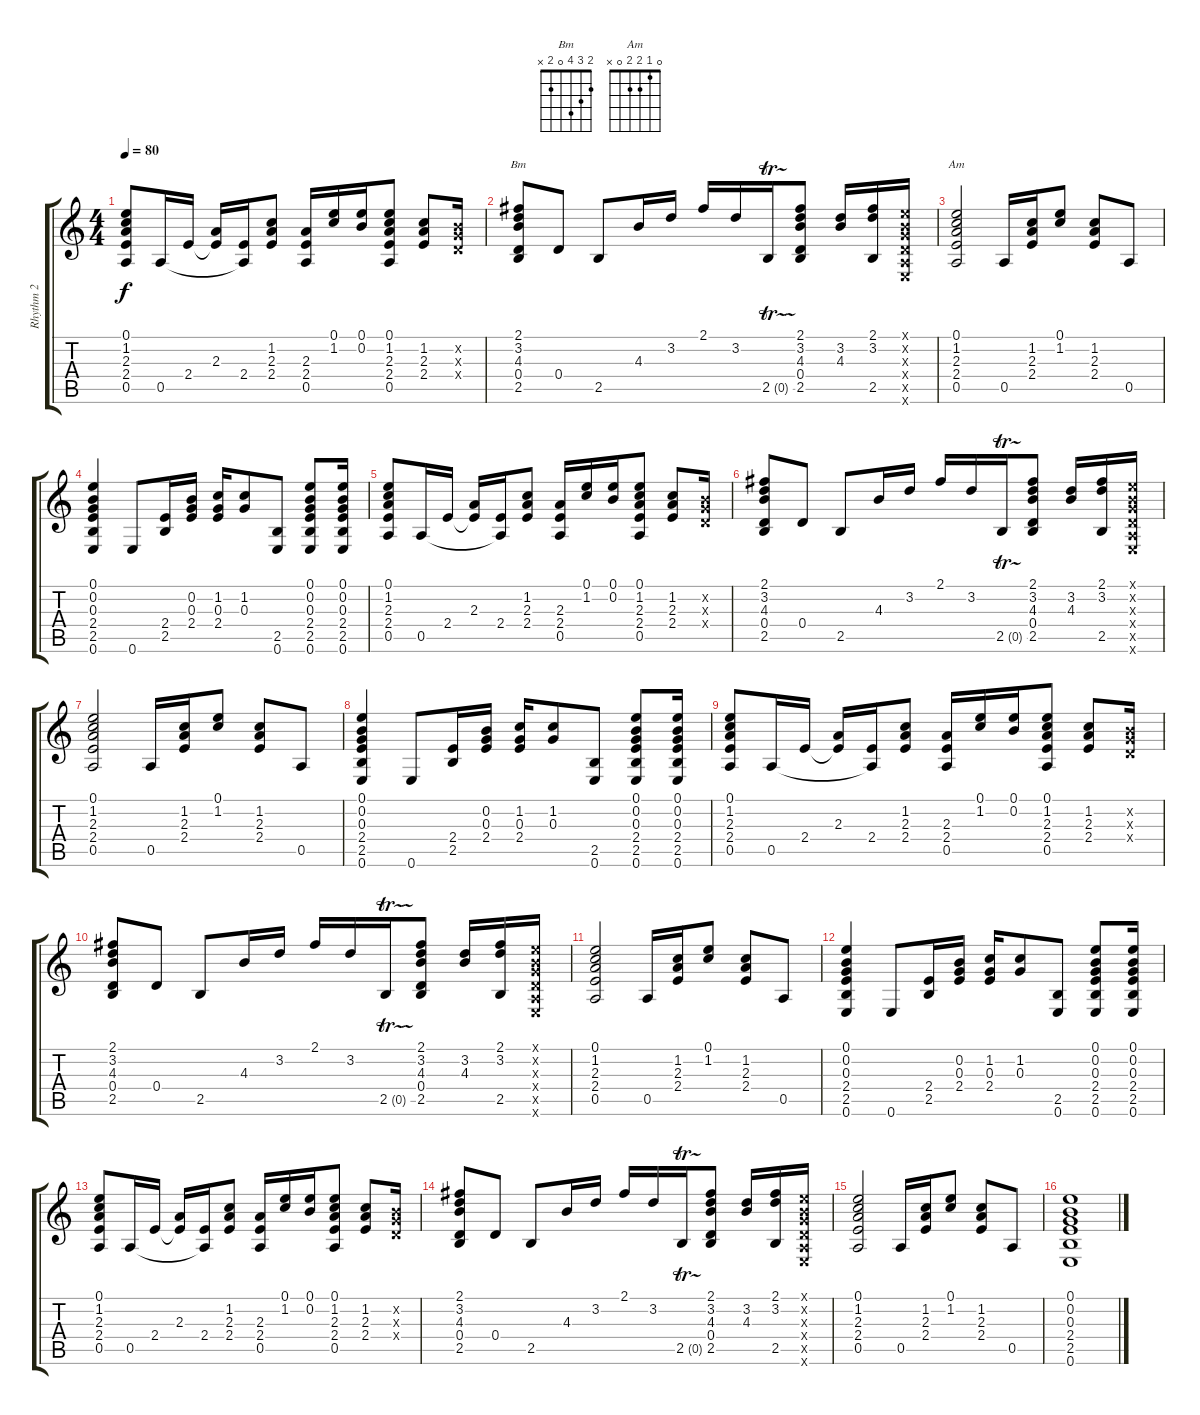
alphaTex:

\track ("Rhythm 2" "Rhythm 2") {instrument acousticguitarsteel}
\staff {score tabs}
\tuning (E4 B3 G3 D3 A2 E2) {hide}
\chord ("Bm" 2 3 4 0 2 x)
\chord ("Am" 0 1 2 2 0 x)
\ts (4 4)
\tempo 80
\clef g2
\ks c
(0.1 1.2 2.3 2.4 0.5).8{dy f} 0.5.16 2.4.16 (2.3 2.4{t}).16 (2.4 0.5{t}).16 (1.2 2.3 2.4).8 (2.3 2.4 0.5).16 (0.1 1.2).16 (0.1 0.2).16 (0.1 1.2 2.3 2.4 0.5).8 (1.2 2.3 2.4).8 (0.2{x} 0.3{x} 0.4{x}).16 |
(2.1 3.2 4.3 0.4 2.5).8{ch "Bm"} 0.4.8 2.5.8 4.3.16 3.2.16 2.1.16 3.2.16 2.5{tr (0 32)}.16 (2.1 3.2 4.3 0.4 2.5).8 (3.2 4.3).16 (2.1 3.2 2.5).16 (0.1{x} 0.2{x} 0.3{x} 0.4{x} 0.5{x} 0.6{x}).16 |
(0.1 1.2 2.3 2.4 0.5).2{ch "Am"} 0.5.16 (1.2 2.3 2.4).16 (0.1 1.2).8 (1.2 2.3 2.4).8 0.5.8 |
(0.1 0.2 0.3 2.4 2.5 0.6).4 0.6.8 (2.4 2.5).16 (0.2 0.3 2.4).16 (1.2 0.3 2.4).16 (1.2 0.3).8 (2.5 0.6).8 (0.1 0.2 0.3 2.4 2.5 0.6).8 (0.1 0.2 0.3 2.4 2.5 0.6).16 |
(0.1 1.2 2.3 2.4 0.5).8 0.5.16 2.4.16 (2.3 2.4{t}).16 (2.4 0.5{t}).16 (1.2 2.3 2.4).8 (2.3 2.4 0.5).16 (0.1 1.2).16 (0.1 0.2).16 (0.1 1.2 2.3 2.4 0.5).8 (1.2 2.3 2.4).8 (0.2{x} 0.3{x} 0.4{x}).16 |
(2.1 3.2 4.3 0.4 2.5).8 0.4.8 2.5.8 4.3.16 3.2.16 2.1.16 3.2.16 2.5{tr (0 32)}.16 (2.1 3.2 4.3 0.4 2.5).8 (3.2 4.3).16 (2.1 3.2 2.5).16 (0.1{x} 0.2{x} 0.3{x} 0.4{x} 0.5{x} 0.6{x}).16 |
(0.1 1.2 2.3 2.4 0.5).2 0.5.16 (1.2 2.3 2.4).16 (0.1 1.2).8 (1.2 2.3 2.4).8 0.5.8 |
(0.1 0.2 0.3 2.4 2.5 0.6).4 0.6.8 (2.4 2.5).16 (0.2 0.3 2.4).16 (1.2 0.3 2.4).16 (1.2 0.3).8 (2.5 0.6).8 (0.1 0.2 0.3 2.4 2.5 0.6).8 (0.1 0.2 0.3 2.4 2.5 0.6).16 |
(0.1 1.2 2.3 2.4 0.5).8 0.5.16 2.4.16 (2.3 2.4{t}).16 (2.4 0.5{t}).16 (1.2 2.3 2.4).8 (2.3 2.4 0.5).16 (0.1 1.2).16 (0.1 0.2).16 (0.1 1.2 2.3 2.4 0.5).8 (1.2 2.3 2.4).8 (0.2{x} 0.3{x} 0.4{x}).16 |
(2.1 3.2 4.3 0.4 2.5).8 0.4.8 2.5.8 4.3.16 3.2.16 2.1.16 3.2.16 2.5{tr (0 32)}.16 (2.1 3.2 4.3 0.4 2.5).8 (3.2 4.3).16 (2.1 3.2 2.5).16 (0.1{x} 0.2{x} 0.3{x} 0.4{x} 0.5{x} 0.6{x}).16 |
(0.1 1.2 2.3 2.4 0.5).2 0.5.16 (1.2 2.3 2.4).16 (0.1 1.2).8 (1.2 2.3 2.4).8 0.5.8 |
(0.1 0.2 0.3 2.4 2.5 0.6).4 0.6.8 (2.4 2.5).16 (0.2 0.3 2.4).16 (1.2 0.3 2.4).16 (1.2 0.3).8 (2.5 0.6).8 (0.1 0.2 0.3 2.4 2.5 0.6).8 (0.1 0.2 0.3 2.4 2.5 0.6).16 |
(0.1 1.2 2.3 2.4 0.5).8 0.5.16 2.4.16 (2.3 2.4{t}).16 (2.4 0.5{t}).16 (1.2 2.3 2.4).8 (2.3 2.4 0.5).16 (0.1 1.2).16 (0.1 0.2).16 (0.1 1.2 2.3 2.4 0.5).8 (1.2 2.3 2.4).8 (0.2{x} 0.3{x} 0.4{x}).16 |
(2.1 3.2 4.3 0.4 2.5).8 0.4.8 2.5.8 4.3.16 3.2.16 2.1.16 3.2.16 2.5{tr (0 32)}.16 (2.1 3.2 4.3 0.4 2.5).8 (3.2 4.3).16 (2.1 3.2 2.5).16 (0.1{x} 0.2{x} 0.3{x} 0.4{x} 0.5{x} 0.6{x}).16 |
(0.1 1.2 2.3 2.4 0.5).2 0.5.16 (1.2 2.3 2.4).16 (0.1 1.2).8 (1.2 2.3 2.4).8 0.5.8 |
(0.1 0.2 0.3 2.4 2.5 0.6).1
